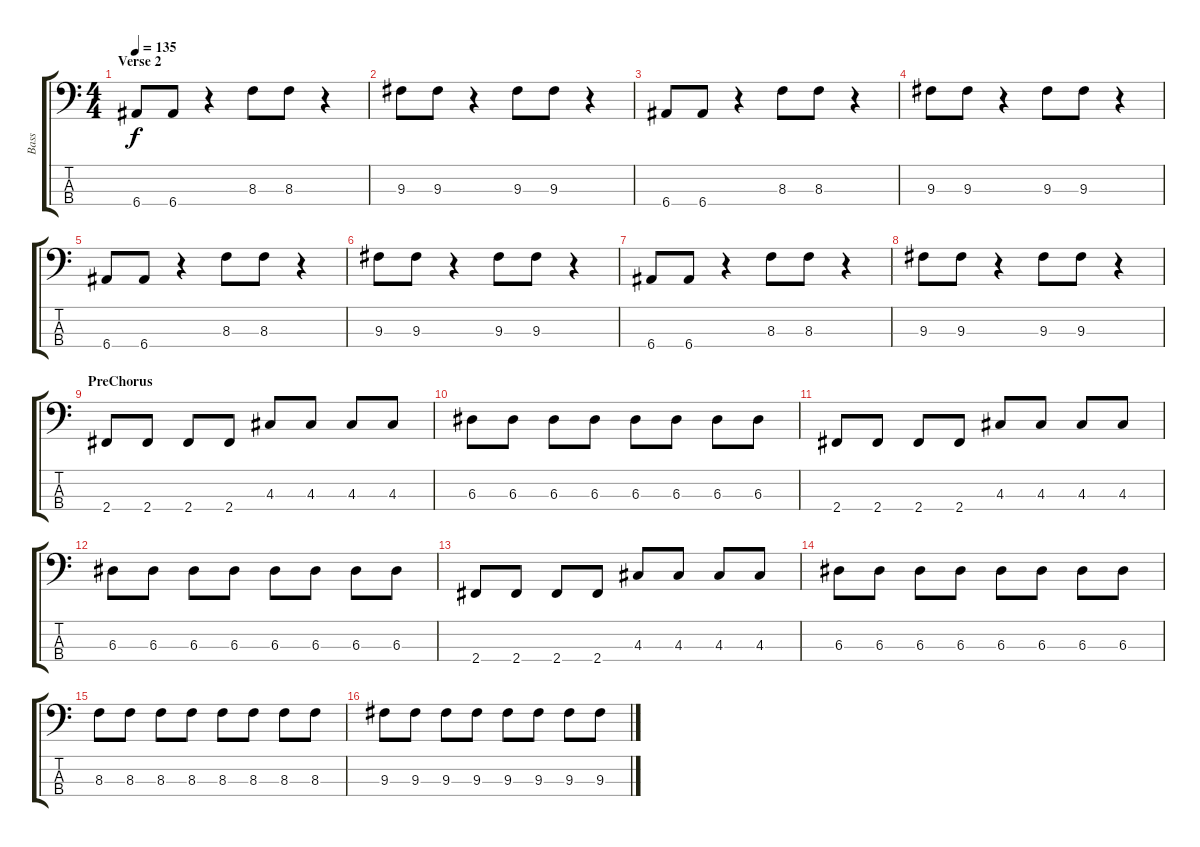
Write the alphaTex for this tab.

\track ("Bass" "Bass") {instrument electricbassfinger}
\staff {score tabs}
\tuning (G2 D2 A1 E1) {hide}
\ts (4 4)
\section ("" "Verse 2")
\tempo 135
\clef f4
\ks c
6.4.8{dy f} 6.4.8 r.4 8.3.8 8.3.8 r.4 |
9.3.8 9.3.8 r.4 9.3.8 9.3.8 r.4 |
6.4.8 6.4.8 r.4 8.3.8 8.3.8 r.4 |
9.3.8 9.3.8 r.4 9.3.8 9.3.8 r.4 |
6.4.8 6.4.8 r.4 8.3.8 8.3.8 r.4 |
9.3.8 9.3.8 r.4 9.3.8 9.3.8 r.4 |
6.4.8 6.4.8 r.4 8.3.8 8.3.8 r.4 |
9.3.8 9.3.8 r.4 9.3.8 9.3.8 r.4 |
\section ("" "PreChorus")
2.4.8 2.4.8 2.4.8 2.4.8 4.3.8 4.3.8 4.3.8 4.3.8 |
6.3.8 6.3.8 6.3.8 6.3.8 6.3.8 6.3.8 6.3.8 6.3.8 |
2.4.8 2.4.8 2.4.8 2.4.8 4.3.8 4.3.8 4.3.8 4.3.8 |
6.3.8 6.3.8 6.3.8 6.3.8 6.3.8 6.3.8 6.3.8 6.3.8 |
2.4.8 2.4.8 2.4.8 2.4.8 4.3.8 4.3.8 4.3.8 4.3.8 |
6.3.8 6.3.8 6.3.8 6.3.8 6.3.8 6.3.8 6.3.8 6.3.8 |
8.3.8 8.3.8 8.3.8 8.3.8 8.3.8 8.3.8 8.3.8 8.3.8 |
9.3.8 9.3.8 9.3.8 9.3.8 9.3.8 9.3.8 9.3.8 9.3.8
